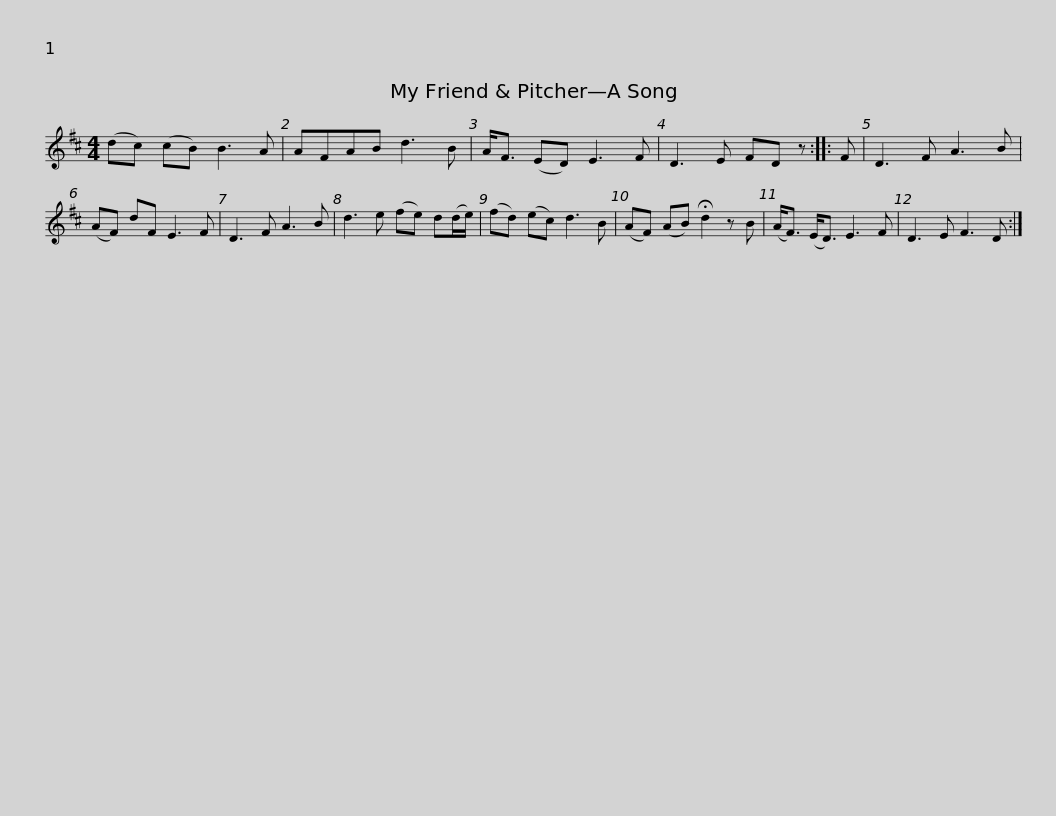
X:1
L:1/8
M:4/4
I:linebreak $
K:D
V:1 treble
V:1
 (dc) (cB) B3 A | AFAB d3 B | A<F (ED) E3 F | D3 E FD z :: F | %5
 D3 F A3 B | (AF) dF E3 F |$ D3 F A3 B | d3 e (fe) d(d/e/) | (fd) (ec) d3 B | %10
 (AF) (AB) !fermata!d2 z B | (A<F) (E<D) E3 F | D3 E F3 D :| %13
